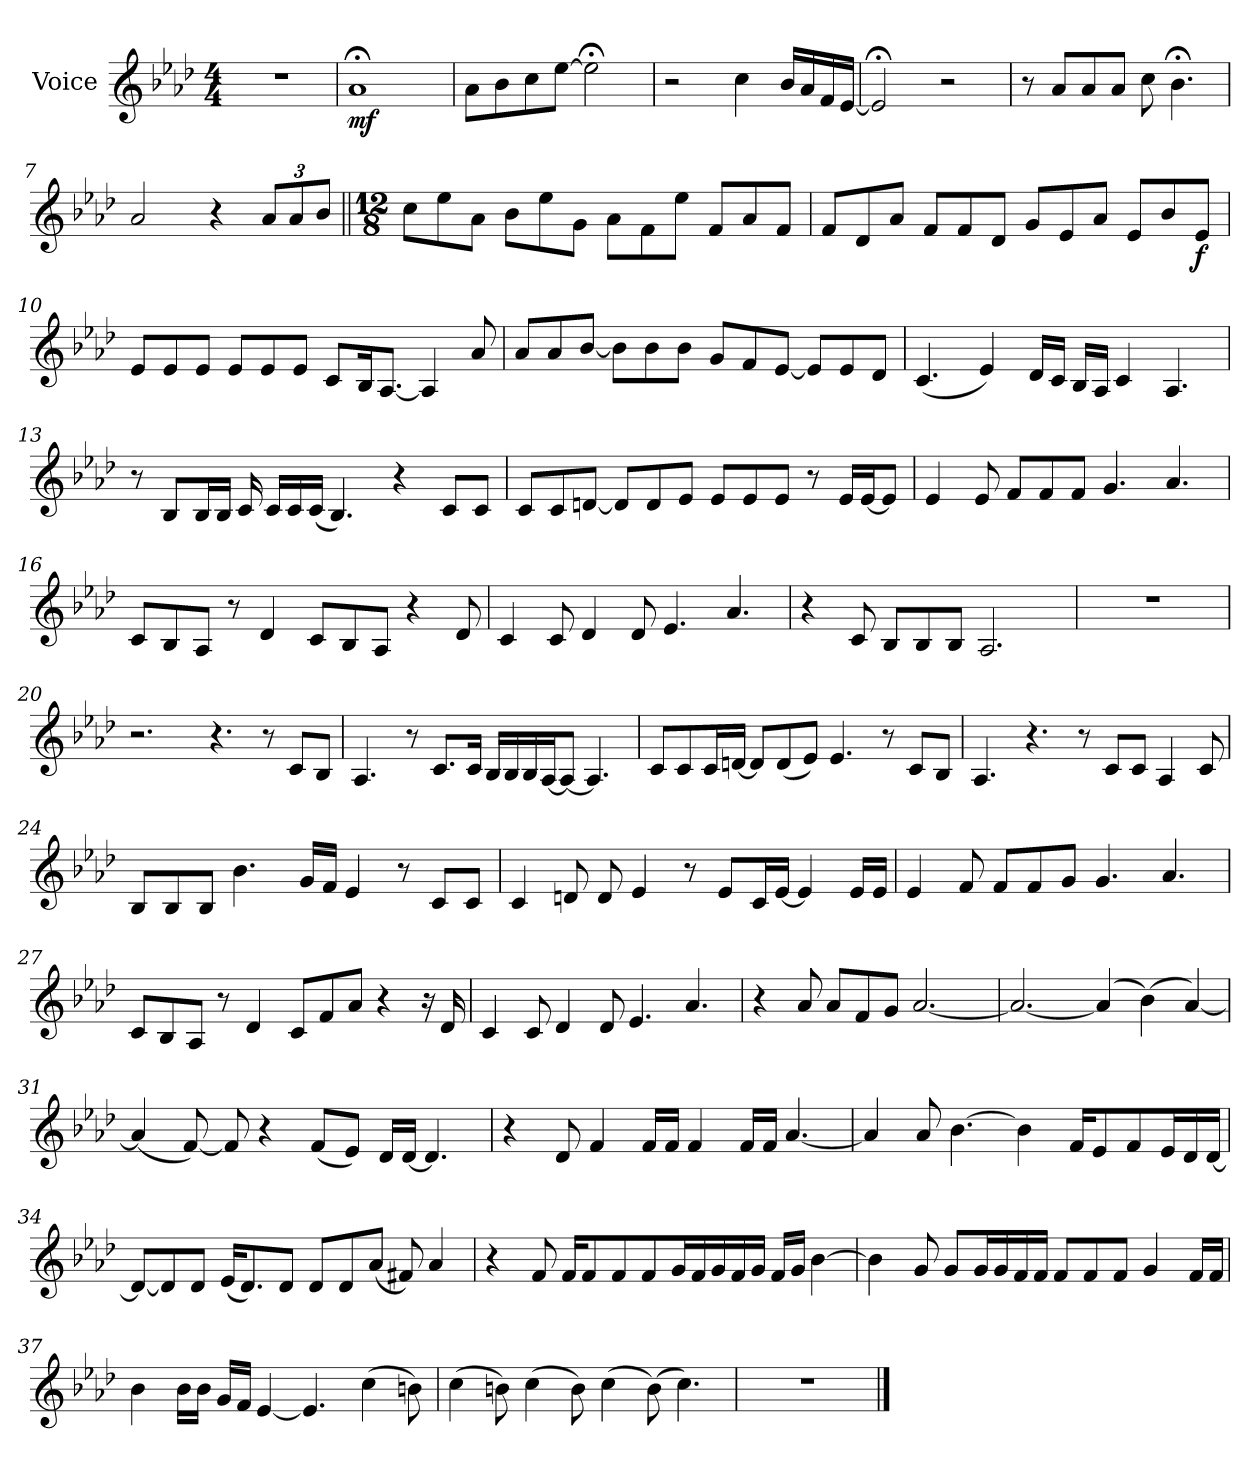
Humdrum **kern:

**kern	**dynam
*part1	*part1
*staff1	*staff1
*I"Voice	*
*I'Vc.	*
*clefG2	*
*k[b-e-a-d-]	*
*M4/4	*
*MM80	*
=1	=1
1r	.
=2	=2
!	!LO:DY:b
1a-;<	mf
=3	=3
8a-L	.
8b-	.
8cc	.
[8ee-J	.
2ee-;<]	.
=4	=4
2r	.
4cc	.
16b-LL	.
16a-	.
16f	.
[16e-JJ	.
=5	=5
2e-;<]	.
2r	.
=6	=6
8r	.
8a-L	.
8a-	.
8a-J	.
8cc	.
4.b-;<	.
=7	=7
2a-	.
4r	.
*Xbrackettup	*
12a-!L	.
12a-!	.
12b-!J	.
=8||	=8||
*M12/8	*
*MM120	*
8cc!L	.
8ee-!	.
8a-!J	.
8b-!L	.
8ee-!	.
8g!J	.
8a-!L	.
8f!	.
8ee-!J	.
8f!L	.
8a-!	.
8f!J	.
=9	=9
8f!L	.
8d-!	.
8a-!J	.
8f!L	.
8f!	.
8d-!J	.
8g!L	.
8e-!	.
8a-!J	.
8e-!L	.
8b-!	.
!	!LO:DY:b
8e-J	f
=10	=10
8e-L	.
8e-	.
8e-J	.
8e-L	.
8e-	.
8e-J	.
8cL	.
16B-K	.
[8.A-J	.
4A-]	.
8a-	.
=11	=11
8a-L	.
8a-	.
[8b-J	.
8b-L]	.
8b-	.
8b-J	.
8gL	.
8f	.
[8e-J	.
8e-L]	.
8e-	.
8d-J	.
=12	=12
(<4.c	.
4e-)	.
16d-LL	.
16cJJ	.
16B-LL	.
16A-JJ	.
4c	.
4.A-	.
=13	=13
8r	.
8B-L	.
16B-L	.
16B-JJ	.
16c	.
16cLL	.
16c	.
(<16cJJ	.
4.B-)	.
4r	.
8cL	.
8cJ	.
=14	=14
8cL	.
8c	.
[8dnJ	.
8dL]	.
8d	.
8e-J	.
8e-L	.
8e-	.
8e-J	.
8r	.
16e-LL	.
[16e-J	.
8e-J]	.
=15	=15
4e-	.
8e-	.
8fL	.
8f	.
8fJ	.
4.g	.
4.a-	.
=16	=16
8cL	.
8B-	.
8A-J	.
8r	.
4d-	.
8cL	.
8B-	.
8A-J	.
4r	.
8d-	.
=17	=17
4c	.
8c	.
4d-	.
8d-	.
4.e-	.
4.a-	.
=18	=18
4r	.
8c	.
8B-L	.
8B-	.
8B-J	.
2.A-	.
=19	=19
1.r	.
=20	=20
2.r	.
4.r	.
8r	.
8cL	.
8B-J	.
=21	=21
4.A-	.
8r	.
8.cL	.
16cJk	.
16B-LL	.
16B-	.
16B-	.
[16A-J	.
8A-J_	.
4.A-]	.
=22	=22
8cL	.
8c	.
16cL	.
[16dnJJ	.
8dL]	.
(<8d	.
8e-J)	.
4.e-	.
8r	.
8cL	.
8B-J	.
=23	=23
4.A-	.
4.r	.
8r	.
8cL	.
8cJ	.
4A-	.
8c	.
=24	=24
8B-L	.
8B-	.
8B-J	.
4.b-	.
16gLL	.
16fJJ	.
4e-	.
8r	.
8cL	.
8cJ	.
=25	=25
4c	.
8dn	.
8d	.
4e-	.
8r	.
8e-L	.
16cL	.
[16e-JJ	.
4e-]	.
16e-LL	.
16e-JJ	.
=26	=26
4e-	.
8f	.
8fL	.
8f	.
8gJ	.
4.g	.
4.a-	.
=27	=27
8cL	.
8B-	.
8A-J	.
8r	.
4d-	.
8cL	.
8f	.
8a-J	.
4r	.
16r	.
16d-	.
=28	=28
4c	.
8c	.
4d-	.
8d-	.
4.e-	.
4.a-	.
=29	=29
4r	.
8a-	.
8a-L	.
8f	.
8gJ	.
[2.a-	.
=30	=30
2.a-_	.
(>4a-]	.
(>4b-)	.
[4a-)	.
=31	=31
(<4a-]	.
[8f)	.
8f]	.
4r	.
(<8fL	.
8e-J)	.
16d-LL	.
[16d-JJ	.
4.d-]	.
=32	=32
4r	.
8d-	.
4f	.
16fLL	.
16fJJ	.
4f	.
16fLL	.
16fJJ	.
[4.a-	.
=33	=33
4a-]	.
8a-	.
[4.b-	.
4b-]	.
16fKL	.
8e-	.
8f	.
16e-L	.
16d-	.
[16d-JJ	.
=34	=34
8d-L_	.
8d-]	.
8d-J	.
(<16e-KL	.
8.d-)	.
8d-J	.
8d-L	.
8d-	.
(>8a-J	.
8f#X)	.
4a-	.
=35	=35
4r	.
8f	.
16fKL	.
8f	.
8f	.
8f	.
16gL	.
16f	.
16g	.
16f	.
16gJJ	.
16fLL	.
16gJJ	.
[4b-	.
=36	=36
4b-]	.
8g	.
8gL	.
16gL	.
16g	.
16f	.
16fJJ	.
8fL	.
8f	.
8fJ	.
4g	.
16fLL	.
16fJJ	.
=37	=37
4b-	.
16b-LL	.
16b-JJ	.
16gLL	.
16fJJ	.
[4e-	.
4.e-]	.
(>4cc	.
8bn)	.
=38	=38
(>4cc	.
8bn)	.
(>4cc	.
8b)	.
(>4cc	.
(>8b)	.
4.cc)	.
=39	=39
1.r	.
==	==
*-	*-
